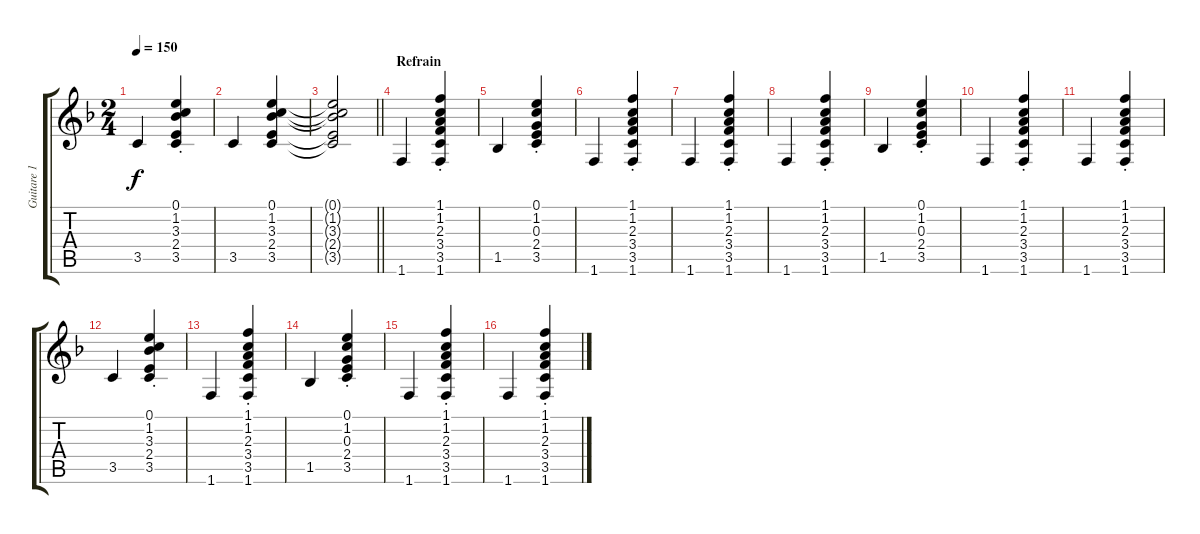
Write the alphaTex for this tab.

\track ("Guitare 1" "Guitare 1") {instrument acousticguitarsteel}
\staff {score tabs}
\tuning (E4 B3 G3 D3 A2 E2) {hide}
\ts (2 4)
\tempo 150
\clef g2
\ks f
3.5.4{dy f} (0.1{st} 1.2{st} 3.3{st} 2.4{st} 3.5{st}).4 |
3.5.4 (0.1 1.2 3.3 2.4 3.5).4 |
\barLineRight lightlight
(0.1{t} 1.2{t} 3.3{t} 2.4{t} 3.5{t}).2 |
\section ("" "Refrain")
1.6.4 (1.1{st} 1.2{st} 2.3{st} 3.4{st} 3.5{st} 1.6{st}).4 |
1.5.4 (0.1{st} 1.2{st} 0.3{st} 2.4{st} 3.5{st}).4 |
1.6.4 (1.1{st} 1.2{st} 2.3{st} 3.4{st} 3.5{st} 1.6{st}).4 |
1.6.4 (1.1{st} 1.2{st} 2.3{st} 3.4{st} 3.5{st} 1.6{st}).4 |
1.6.4 (1.1{st} 1.2{st} 2.3{st} 3.4{st} 3.5{st} 1.6{st}).4 |
1.5.4 (0.1{st} 1.2{st} 0.3{st} 2.4{st} 3.5{st}).4 |
1.6.4 (1.1{st} 1.2{st} 2.3{st} 3.4{st} 3.5{st} 1.6{st}).4 |
1.6.4 (1.1{st} 1.2{st} 2.3{st} 3.4{st} 3.5{st} 1.6{st}).4 |
3.5.4 (0.1{st} 1.2{st} 3.3{st} 2.4{st} 3.5{st}).4 |
1.6.4 (1.1{st} 1.2{st} 2.3{st} 3.4{st} 3.5{st} 1.6{st}).4 |
1.5.4 (0.1{st} 1.2{st} 0.3{st} 2.4{st} 3.5{st}).4 |
1.6.4 (1.1{st} 1.2{st} 2.3{st} 3.4{st} 3.5{st} 1.6{st}).4 |
1.6.4 (1.1{st} 1.2{st} 2.3{st} 3.4{st} 3.5{st} 1.6{st}).4
